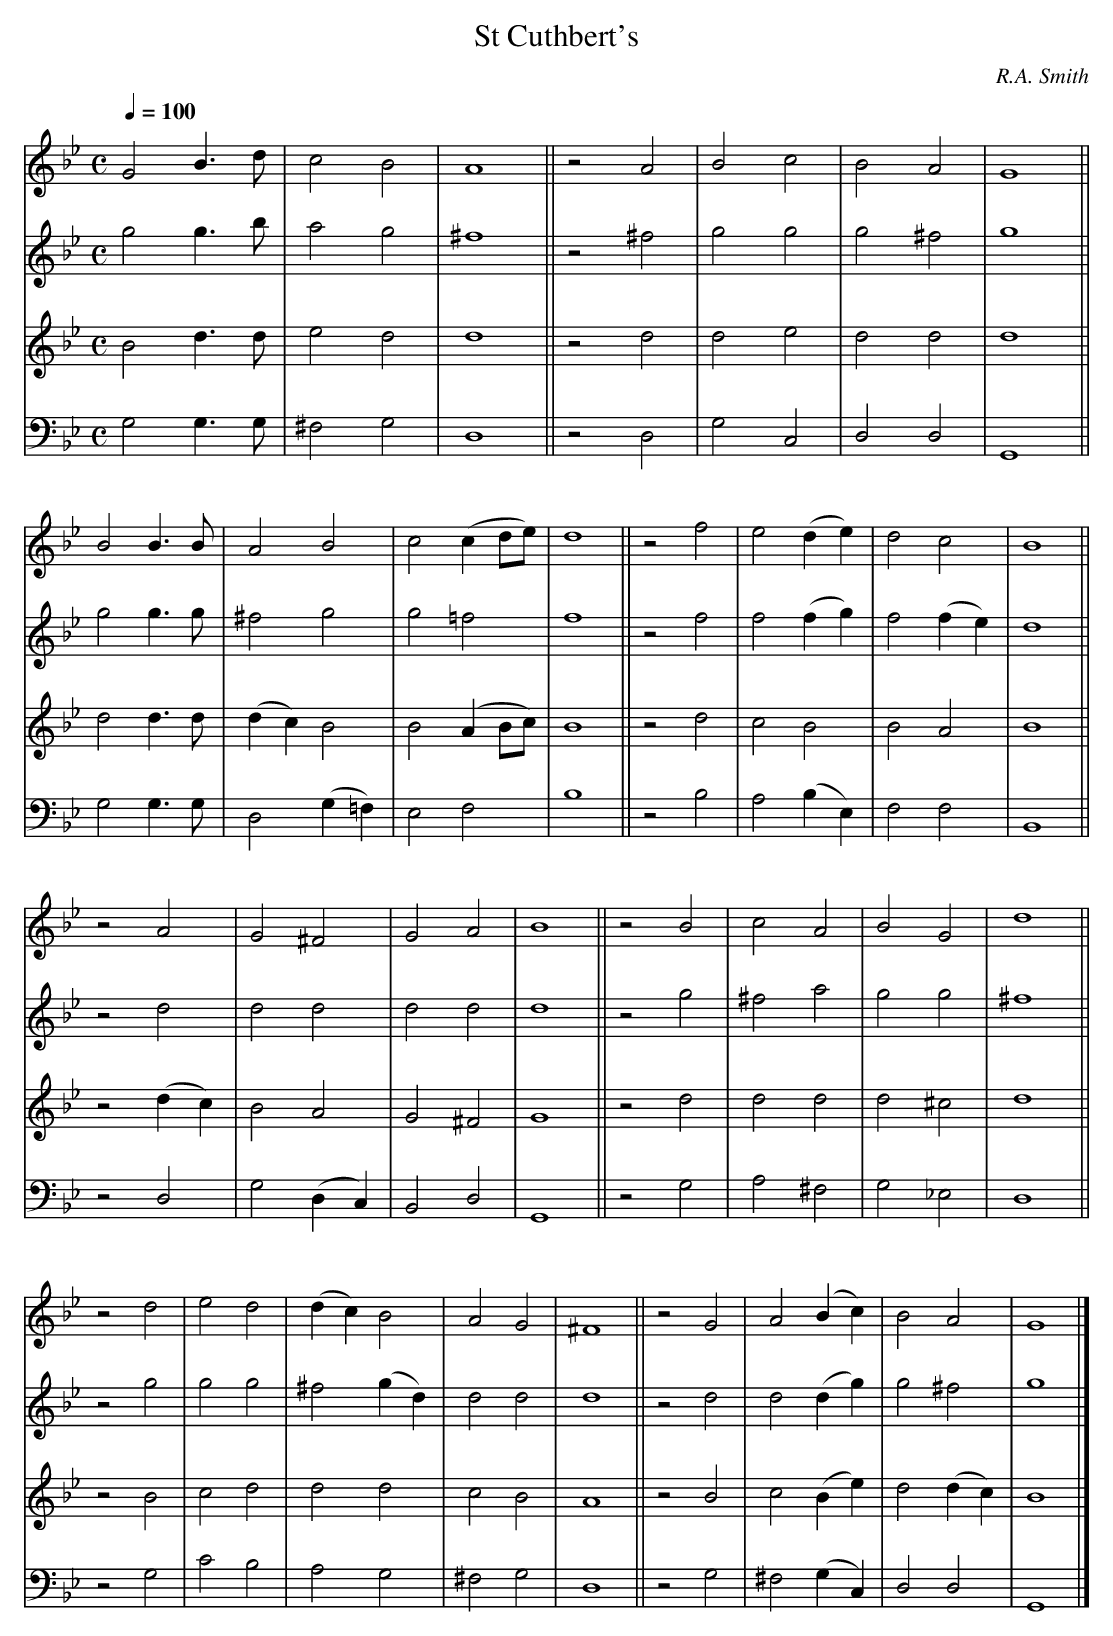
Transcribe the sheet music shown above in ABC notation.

X:1
T:St Cuthbert's
C:R.A. Smith
M:C
L:1/4
V:1               % air
V:2 transpose -12 % contra
V:3 transpose -12 % tenor
V:4 bass          % bass
Q:1/4=100
K:G Minor
V:1 G2  B>d  | c2  B2 | A4 ||z2 A2 |B2  c2 |B2  A2 |G4  ||
V:2 g2  g>b  | a2  g2 |^f4 ||z2^f2 |g2  g2 |g2 ^f2 |g4  ||
V:3 B2  d>d  | e2  d2 | d4 ||z2 d2 |d2  e2 |d2  d2 |d4  ||
V:4 G,2 G,>G,|^F,2 G,2| D,4||z2 D,2|G,2 C,2|D,2 D,2|G,,4||
V:1 B2  B>B  | A2   B2    | c2 (cd/e/)|d4 ||z2 f2 |e2  (de)  |d2  c2 | B4  ||
V:2 g2  g>g  |^f2   g2    | g2 =f2    |f4 ||z2 f2 |f2  (fg)  |f2 (fe)| d4  ||
V:3 d2  d>d  |(dc)  B2    | B2 (AB/c/)|B4 ||z2 d2 |c2   B2   |B2  A2 | B4  ||
V:4 G,2 G,>G,| D,2 (G,=F,)| E,2 F,2   |B,4||z2 B,2|A,2 (B,E,)|F,2 F,2| B,,4||
V:1 z2  A2 |G2  ^F2   |G2   A2 |B4  ||z2 B2 | c2   A2 |B2   G2 | d4 ||
V:2 z2  d2 |d2   d2   |d2   d2 |d4  ||z2 g2 |^f2   a2 |g2   g2 |^f4 ||
V:3 z2 (dc)|B2   A2   |G2  ^F2 |G4  ||z2 d2 | d2   d2 |d2  ^c2 | d4 ||
V:4 z2  D,2|G,2 (D,C,)|B,,2 D,2|G,,4||z2 G,2| A,2 ^F,2|G,2 _E,2| D,4||
V:1 z2  d2 |e2 d2 |(dc) B2 | A2 G2 |^F4 ||z2 G2 | A2 (Bc)  |B2  A2 |G4  |]
V:2 z2  g2 |g2 g2 |^f2 (gd)| d2 d2 | d4 ||z2 d2 | d2 (dg)  |g2 ^f2 |g4  |]
V:3 z2  B2 |c2 d2 | d2  d2 | c2 B2 | A4 ||z2 B2 | c2 (Be)  |d2 (dc)|B4  |]
V:4 z2  G,2|C2 B,2| A,2 G,2|^F,2G,2| D,4||z2 G,2|^F,2(G,C,)|D,2 D,2|G,,4|]
